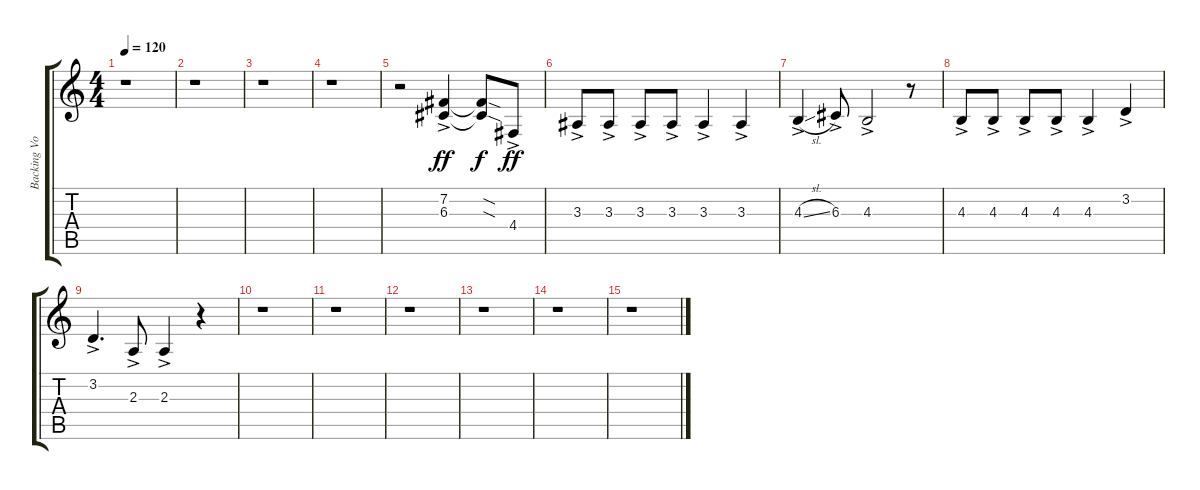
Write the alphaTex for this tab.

\track ("Backing Vocal" "Backing Vo") {instrument oboe}
\staff {score tabs}
\tuning (E4 B3 G3 D3 A2 E2) {hide}
\ts (4 4)
\tempo 120
\clef g2
\ks c
r.1{dy ff} |
r.1 |
r.1 |
r.1 |
r.2 (7.2{ac} 6.3{ac}).4 (7.2{sod t} 6.3{sod t}).8{dy f} 4.4{ac}.8{dy ff} |
3.3{ac}.8 3.3{ac}.8 3.3{ac}.8 3.3{ac}.8 3.3{ac}.4 3.3{ac}.4 |
4.3{sl ac}.4 6.3{ac}.8 4.3{ac}.2 r.8 |
4.3{ac}.8 4.3{ac}.8 4.3{ac}.8 4.3{ac}.8 4.3{ac}.4 3.2{ac}.4 |
3.2{ac}.4{d} 2.3{ac}.8 2.3{ac}.4 r.4 |
r.1 |
r.1 |
r.1 |
r.1 |
r.1 |
r.1
